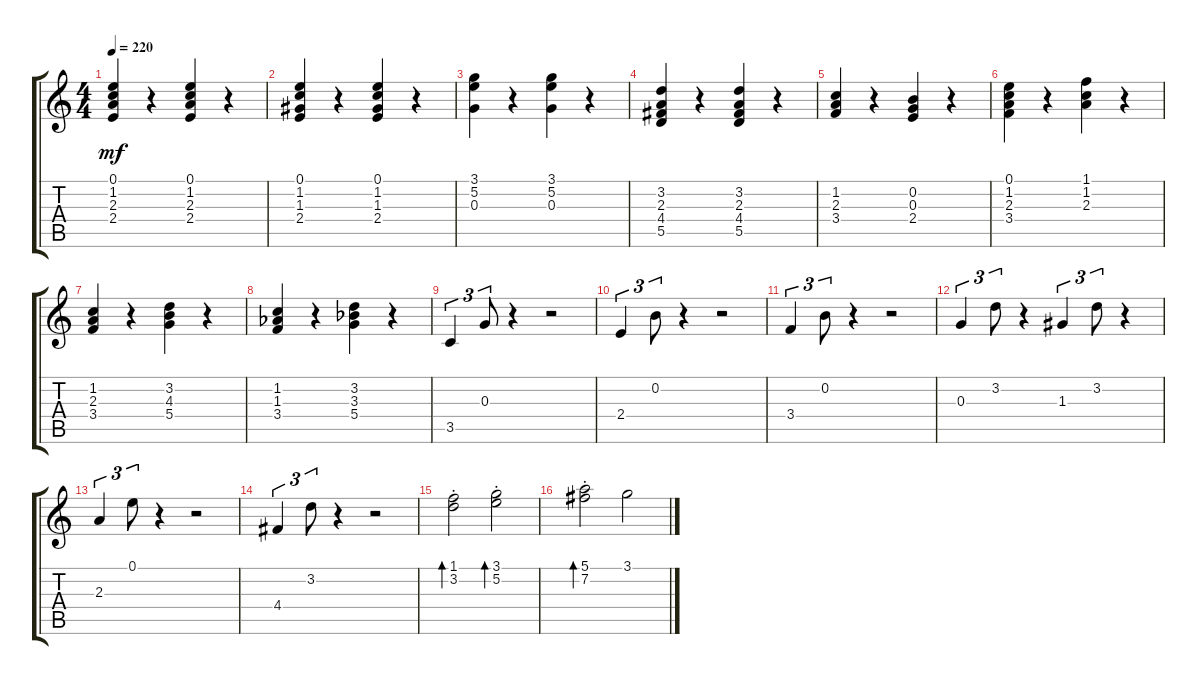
\track "" {instrument acousticguitarsteel}
\staff {score tabs}
\tuning (E4 B3 G3 D3 A2 E2) {hide}
\ts (4 4)
\tempo 220
\clef g2
\ks c
(0.1 1.2 2.3 2.4).4{dy mf} r.4 (0.1 1.2 2.3 2.4).4 r.4 |
(0.1 1.2 1.3 2.4).4 r.4 (0.1 1.2 1.3 2.4).4 r.4 |
(3.1 5.2 0.3).4 r.4 (3.1 5.2 0.3).4 r.4 |
(3.2 2.3 4.4 5.5).4 r.4 (3.2 2.3 4.4 5.5).4 r.4 |
(1.2 2.3 3.4).4 r.4 (0.2 0.3 2.4).4 r.4 |
(0.1 1.2 2.3 3.4).4 r.4 (1.1 1.2 2.3).4 r.4 |
(1.2 2.3 3.4).4 r.4 (3.2 4.3 5.4).4 r.4 |
(1.2 1.3{acc b} 3.4).4 r.4 (3.2 3.3{acc b} 5.4).4 r.4 |
3.5.4{tu (3 2)} 0.3.8{tu (3 2)} r.4 r.2 |
2.4.4{tu (3 2)} 0.2.8{tu (3 2)} r.4 r.2 |
3.4.4{tu (3 2)} 0.2.8{tu (3 2)} r.4 r.2 |
0.3.4{tu (3 2)} 3.2.8{tu (3 2)} r.4 1.3.4{tu (3 2)} 3.2.8{tu (3 2)} r.4 |
2.3.4{tu (3 2)} 0.1.8{tu (3 2)} r.4 r.2 |
4.4.4{tu (3 2)} 3.2.8{tu (3 2)} r.4 r.2 |
(1.1{st} 3.2{st}).2{bd 480} (3.1{st} 5.2{st}).2{bd 480} |
(5.1{st} 7.2{st}).2{bd 480} 3.1.2
